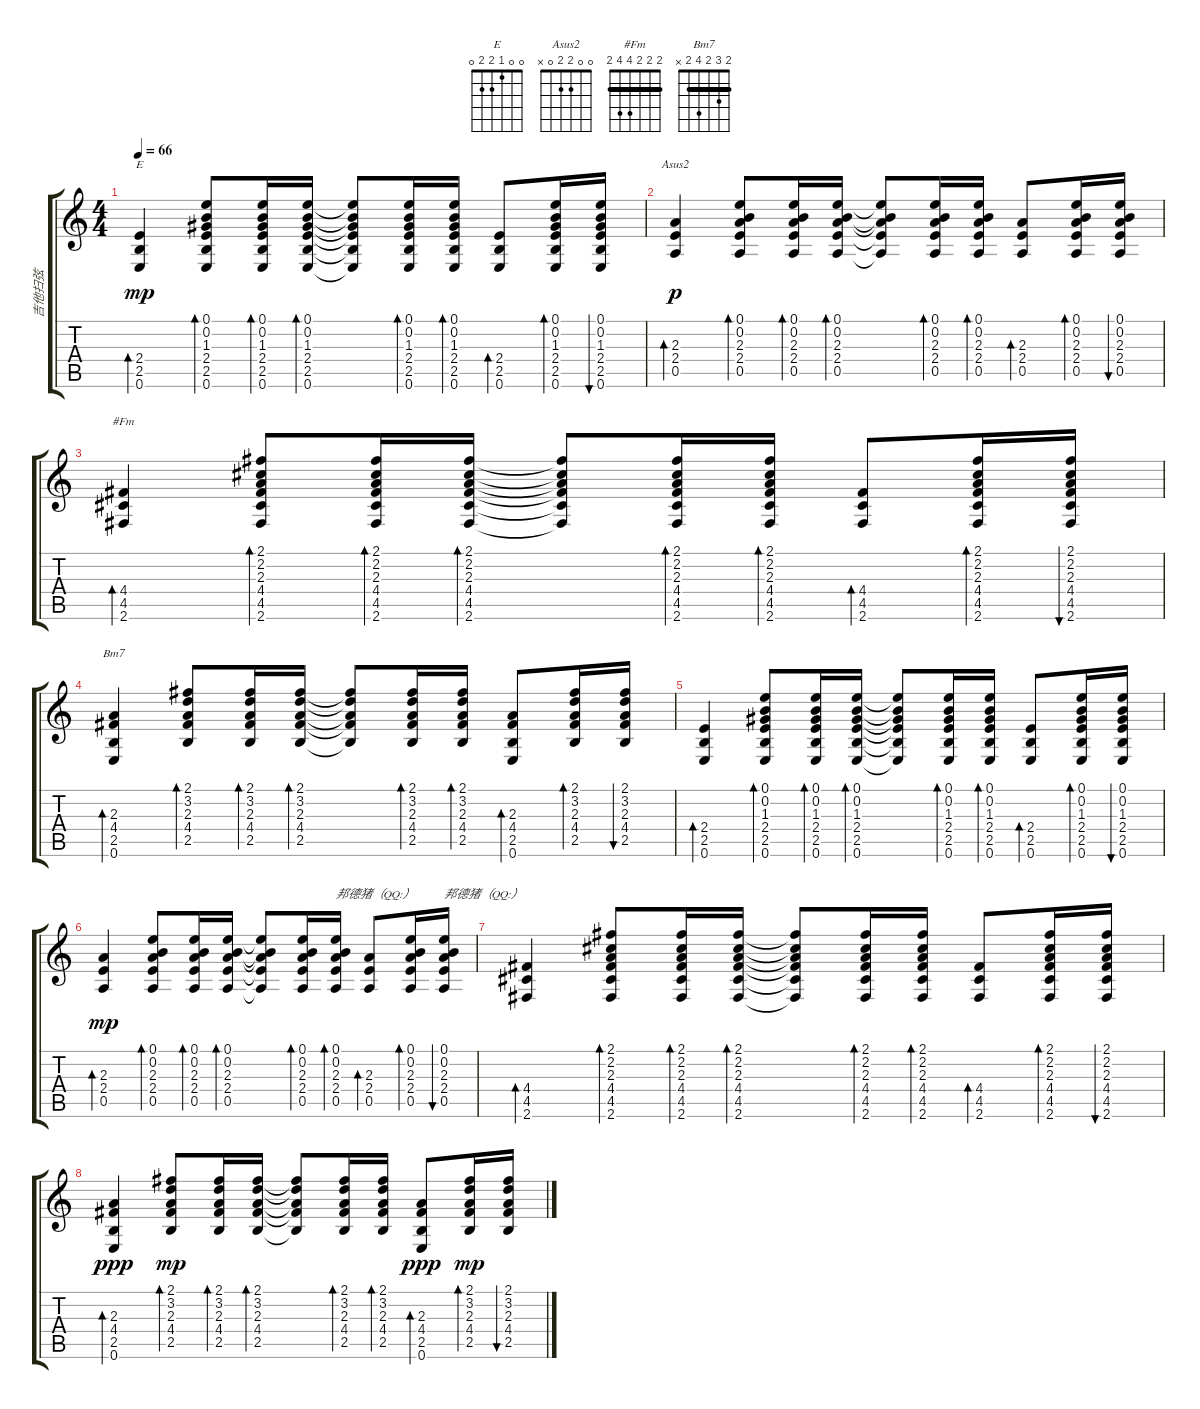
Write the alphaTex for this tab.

\track ("吉他扫弦" "吉他扫弦") {instrument acousticguitarsteel}
\staff {score tabs}
\tuning (E4 B3 G3 D3 A2 E2) {hide}
\chord ("E" 0 0 1 2 2 0)
\chord ("Asus2" 0 0 2 2 0 x)
\chord ("#Fm" 2 2 2 4 4 2) {barre 2}
\chord ("Bm7" 2 3 2 4 2 x) {barre 2}
\ts (4 4)
\tempo 66
\clef g2
\ks c
(2.4 2.5 0.6).4{bd 60 ch "E" dy mp} (0.1 0.2 1.3 2.4 2.5 0.6).8{bd 30} (0.1 0.2 1.3 2.4 2.5 0.6).16{bd 30} (0.1 0.2 1.3 2.4 2.5 0.6).16{bd 30} (0.1{t} 0.2{t} 1.3{t} 2.4{t} 2.5{t} 0.6{t}).8 (0.1 0.2 1.3 2.4 2.5 0.6).16{bd 30} (0.1 0.2 1.3 2.4 2.5 0.6).16{bd 30} (2.4 2.5 0.6).8{bd 30} (0.1 0.2 1.3 2.4 2.5 0.6).16{bd 30} (0.1 0.2 1.3 2.4 2.5 0.6).16{bu 30} |
(2.3 2.4 0.5).4{bd 60 ch "Asus2" dy p} (0.1 0.2 2.3 2.4 0.5).8{bd 30} (0.1 0.2 2.3 2.4 0.5).16{bd 30} (0.1 0.2 2.3 2.4 0.5).16{bd 30} (0.1{t} 0.2{t} 2.3{t} 2.4{t} 0.5{t}).8 (0.1 0.2 2.3 2.4 0.5).16{bd 30} (0.1 0.2 2.3 2.4 0.5).16{bd 30} (2.3 2.4 0.5).8{bd 30} (0.1 0.2 2.3 2.4 0.5).16{bd 30} (0.1 0.2 2.3 2.4 0.5).16{bu 30} |
(4.4 4.5 2.6).4{bd 60 ch "#Fm"} (2.1 2.2 2.3 4.4 4.5 2.6).8{bd 30} (2.1 2.2 2.3 4.4 4.5 2.6).16{bd 30} (2.1 2.2 2.3 4.4 4.5 2.6).16{bd 30} (2.1{t} 2.2{t} 2.3{t} 4.4{t} 4.5{t} 2.6{t}).8 (2.1 2.2 2.3 4.4 4.5 2.6).16{bd 30} (2.1 2.2 2.3 4.4 4.5 2.6).16{bd 30} (4.4 4.5 2.6).8{bd 30} (2.1 2.2 2.3 4.4 4.5 2.6).16{bd 30} (2.1 2.2 2.3 4.4 4.5 2.6).16{bu 30} |
(2.3 4.4 2.5 0.6).4{bd 30 ch "Bm7"} (2.1 3.2 2.3 4.4 2.5).8{bd 30} (2.1 3.2 2.3 4.4 2.5).16{bd 30} (2.1 3.2 2.3 4.4 2.5).16{bd 30} (2.1{t} 3.2{t} 2.3{t} 4.4{t} 2.5{t}).8 (2.1 3.2 2.3 4.4 2.5).16{bd 30} (2.1 3.2 2.3 4.4 2.5).16{bd 30} (2.3 4.4 2.5 0.6).8{bd 30} (2.1 3.2 2.3 4.4 2.5).16{bd 30} (2.1 3.2 2.3 4.4 2.5).16{bu 30} |
(2.4 2.5 0.6).4{bd 60} (0.1 0.2 1.3 2.4 2.5 0.6).8{bd 30} (0.1 0.2 1.3 2.4 2.5 0.6).16{bd 30} (0.1 0.2 1.3 2.4 2.5 0.6).16{bd 30} (0.1{t} 0.2{t} 1.3{t} 2.4{t} 2.5{t} 0.6{t}).8 (0.1 0.2 1.3 2.4 2.5 0.6).16{bd 30} (0.1 0.2 1.3 2.4 2.5 0.6).16{bd 30} (2.4 2.5 0.6).8{bd 30} (0.1 0.2 1.3 2.4 2.5 0.6).16{bd 30} (0.1 0.2 1.3 2.4 2.5 0.6).16{bu 30} |
(2.3 2.4 0.5).4{bd 60 dy mp} (0.1 0.2 2.3 2.4 0.5).8{bd 30} (0.1 0.2 2.3 2.4 0.5).16{bd 30} (0.1 0.2 2.3 2.4 0.5).16{bd 30} (0.1{t} 0.2{t} 2.3{t} 2.4{t} 0.5{t}).8 (0.1 0.2 2.3 2.4 0.5).16{bd 30} (0.1 0.2 2.3 2.4 0.5).16{bd 30 txt "邦德猪（QQ:）"} (2.3 2.4 0.5).8{bd 30} (0.1 0.2 2.3 2.4 0.5).16{bd 30} (0.1 0.2 2.3 2.4 0.5).16{bu 30 txt "邦德猪（QQ:）"} |
(4.4 4.5 2.6).4{bd 60} (2.1 2.2 2.3 4.4 4.5 2.6).8{bd 30} (2.1 2.2 2.3 4.4 4.5 2.6).16{bd 30} (2.1 2.2 2.3 4.4 4.5 2.6).16{bd 30} (2.1{t} 2.2{t} 2.3{t} 4.4{t} 4.5{t} 2.6{t}).8 (2.1 2.2 2.3 4.4 4.5 2.6).16{bd 30} (2.1 2.2 2.3 4.4 4.5 2.6).16{bd 30} (4.4 4.5 2.6).8{bd 30} (2.1 2.2 2.3 4.4 4.5 2.6).16{bd 30} (2.1 2.2 2.3 4.4 4.5 2.6).16{bu 30} |
(2.3 4.4 2.5 0.6).4{bd 30 dy ppp} (2.1 3.2 2.3 4.4 2.5).8{bd 30 dy mp} (2.1 3.2 2.3 4.4 2.5).16{bd 30} (2.1 3.2 2.3 4.4 2.5).16{bd 30} (2.1{t} 3.2{t} 2.3{t} 4.4{t} 2.5{t}).8 (2.1 3.2 2.3 4.4 2.5).16{bd 30} (2.1 3.2 2.3 4.4 2.5).16{bd 30} (2.3 4.4 2.5 0.6).8{bd 30 dy ppp} (2.1 3.2 2.3 4.4 2.5).16{bd 30 dy mp} (2.1 3.2 2.3 4.4 2.5).16{bu 30}
